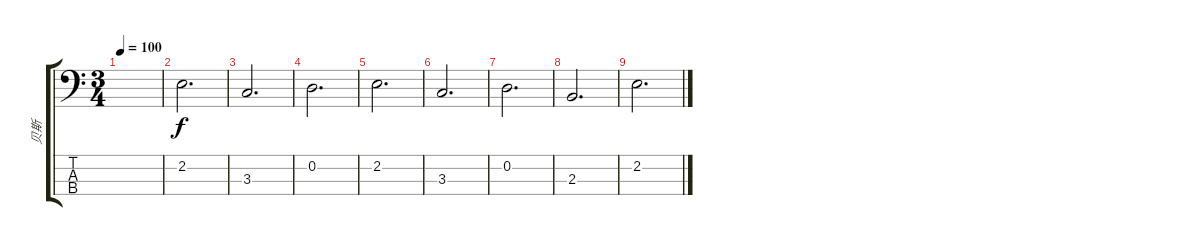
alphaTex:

\track ("贝斯" "贝斯") {instrument electricbassfinger}
\staff {score tabs}
\tuning (G2 D2 A1 E1) {hide}
\ts (3 4)
\tempo 100
\clef f4
\ks c
|
2.2.2{d} |
3.3.2{d} |
0.2.2{d} |
2.2.2{d} |
3.3.2{d} |
0.2.2{d} |
2.3.2{d} |
2.2.2{d}
